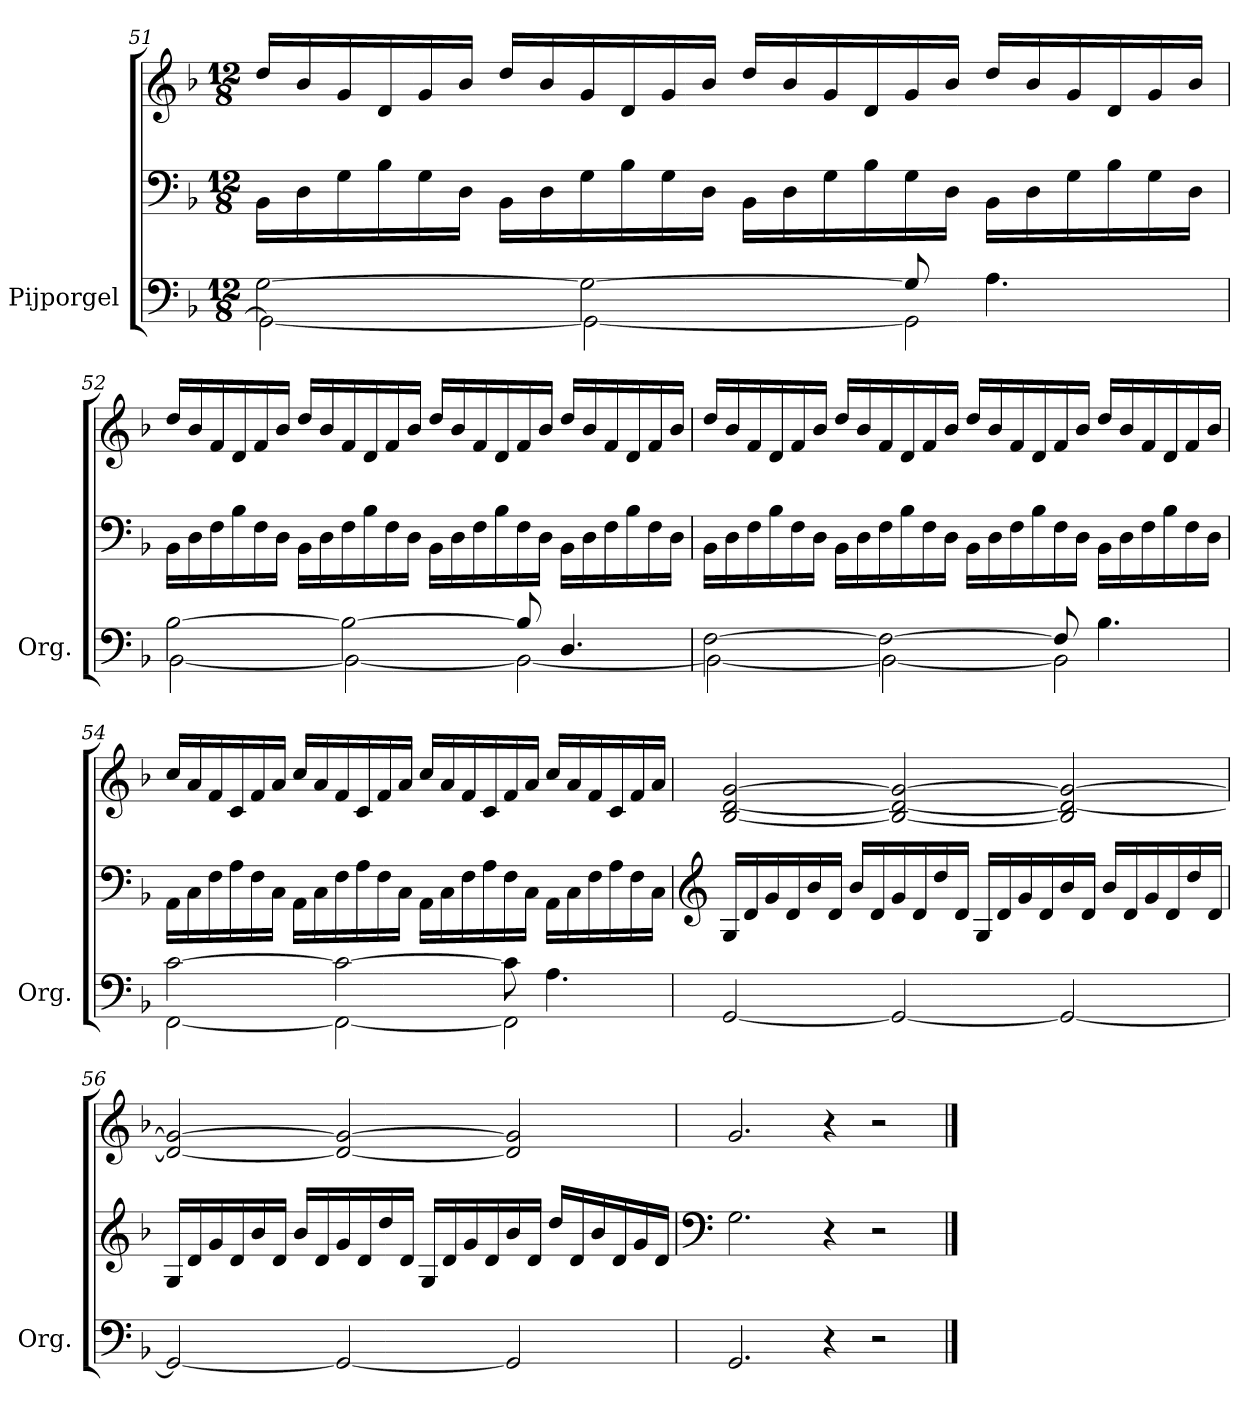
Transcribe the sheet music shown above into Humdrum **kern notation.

**kern	**kern	**kern
*part1	*part1	*part1
*staff3	*staff2	*staff1
*I"Pijporgel	*	*
*I'Org.	*	*
*clefF4	*clefF4	*clefG2
*k[b-]	*k[b-]	*k[b-]
*M12/8	*M12/8	*M12/8
=51	=51	=51
*^	*	*
[2G\	2GG\_	16BB-\LL	16dd/LL
.	.	16D\	16b-/
.	.	16G\	16g/
.	.	16B-\	16d/
.	.	16G\	16g/
.	.	16D\JJ	16b-/JJ
.	.	16BB-\LL	16dd/LL
.	.	16D\	16b-/
2G\_	2GG\_	16G\	16g/
.	.	16B-\	16d/
.	.	16G\	16g/
.	.	16D\JJ	16b-/JJ
.	.	16BB-\LL	16dd/LL
.	.	16D\	16b-/
.	.	16G\	16g/
.	.	16B-\	16d/
8G/]	2GG\]	16G\	16g/
.	.	16D\JJ	16b-/JJ
4.A\	.	16BB-\LL	16dd/LL
.	.	16D\	16b-/
.	.	16G\	16g/
.	.	16B-\	16d/
.	.	16G\	16g/
.	.	16D\JJ	16b-/JJ
!!LO:LB:g=z
=52	=52	=52	=52
[2B-\	[2BB-\	16BB-\LL	16dd/LL
.	.	16D\	16b-/
.	.	16F\	16f/
.	.	16B-\	16d/
.	.	16F\	16f/
.	.	16D\JJ	16b-/JJ
.	.	16BB-\LL	16dd/LL
.	.	16D\	16b-/
2B-\_	2BB-\_	16F\	16f/
.	.	16B-\	16d/
.	.	16F\	16f/
.	.	16D\JJ	16b-/JJ
.	.	16BB-\LL	16dd/LL
.	.	16D\	16b-/
.	.	16F\	16f/
.	.	16B-\	16d/
8B-/]	2BB-\_	16F\	16f/
.	.	16D\JJ	16b-/JJ
4.D/	.	16BB-\LL	16dd/LL
.	.	16D\	16b-/
.	.	16F\	16f/
.	.	16B-\	16d/
.	.	16F\	16f/
.	.	16D\JJ	16b-/JJ
=53	=53	=53	=53
[2F\	2BB-\_	16BB-\LL	16dd/LL
.	.	16D\	16b-/
.	.	16F\	16f/
.	.	16B-\	16d/
.	.	16F\	16f/
.	.	16D\JJ	16b-/JJ
.	.	16BB-\LL	16dd/LL
.	.	16D\	16b-/
2F\_	2BB-\_	16F\	16f/
.	.	16B-\	16d/
.	.	16F\	16f/
.	.	16D\JJ	16b-/JJ
.	.	16BB-\LL	16dd/LL
.	.	16D\	16b-/
.	.	16F\	16f/
.	.	16B-\	16d/
8F/]	2BB-\]	16F\	16f/
.	.	16D\JJ	16b-/JJ
4.B-\	.	16BB-\LL	16dd/LL
.	.	16D\	16b-/
.	.	16F\	16f/
.	.	16B-\	16d/
.	.	16F\	16f/
.	.	16D\JJ	16b-/JJ
!!LO:LB:g=z
=54	=54	=54	=54
[2c\	[2FF\	16AA\LL	16cc/LL
.	.	16C\	16a/
.	.	16F\	16f/
.	.	16A\	16c/
.	.	16F\	16f/
.	.	16C\JJ	16a/JJ
.	.	16AA\LL	16cc/LL
.	.	16C\	16a/
2c\_	2FF\_	16F\	16f/
.	.	16A\	16c/
.	.	16F\	16f/
.	.	16C\JJ	16a/JJ
.	.	16AA\LL	16cc/LL
.	.	16C\	16a/
.	.	16F\	16f/
.	.	16A\	16c/
8c\]	2FF\]	16F\	16f/
.	.	16C\JJ	16a/JJ
4.A\	.	16AA\LL	16cc/LL
.	.	16C\	16a/
.	.	16F\	16f/
.	.	16A\	16c/
.	.	16F\	16f/
.	.	16C\JJ	16a/JJ
*v	*v	*	*
=55	=55	=55
*	*clefG2	*
[2GG/	16G/LL	[2B-/ [2d/ [2g/
.	16d/	.
.	16g/	.
.	16d/	.
.	16b-/	.
.	16d/JJ	.
.	16b-/LL	.
.	16d/	.
2GG/_	16g/	2B-/_ 2d/_ 2g/_
.	16d/	.
.	16dd/	.
.	16d/JJ	.
.	16G/LL	.
.	16d/	.
.	16g/	.
.	16d/	.
2GG/_	16b-/	2B-/] 2d/_ 2g/_
.	16d/JJ	.
.	16b-/LL	.
.	16d/	.
.	16g/	.
.	16d/	.
.	16dd/	.
.	16d/JJ	.
!!LO:PB:g=z
=56	=56	=56
2GG/_	16G/LL	2d/_ 2g/_
.	16d/	.
.	16g/	.
.	16d/	.
.	16b-/	.
.	16d/JJ	.
.	16b-/LL	.
.	16d/	.
2GG/_	16g/	2d/_ 2g/_
.	16d/	.
.	16dd/	.
.	16d/JJ	.
.	16G/LL	.
.	16d/	.
.	16g/	.
.	16d/	.
2GG/]	16b-/	2d/] 2g/]
.	16d/JJ	.
.	16dd/LL	.
.	16d/	.
.	16b-/	.
.	16d/	.
.	16g/	.
.	16d/JJ	.
=57	=57	=57
*	*clefF4	*
2.GG/	2.G\	2.g/
4r	4r	4r
2r	2r	2r
==	==	==
*-	*-	*-
